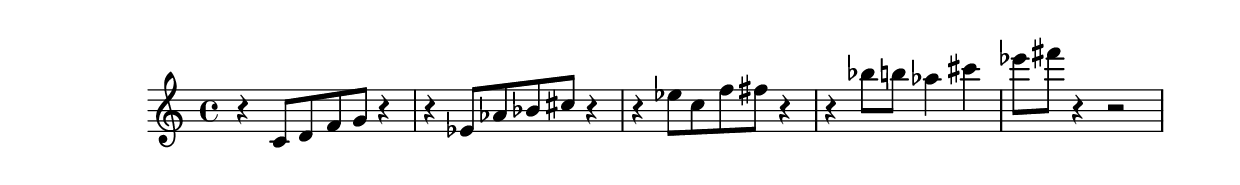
% 2017-09-10 14:03

\version "2.19.54"
\language "english"

\header {}

\layout {}

\paper {}

\score {
    {
        r4
        c'8 [
        d'8
        f'8
        g'8 ]
        r4
        r4
        ef'8 [
        af'8
        bf'8
        cs''8 ]
        r4
        r4
        ef''8 [
        c''8
        f''8
        fs''8 ]
        r4
        r4
        bf''8 [
        b''8 ]
        af''4
        cs'''4
        ef'''8 [
        fs'''8 ]
        r4
        r2
    }
}